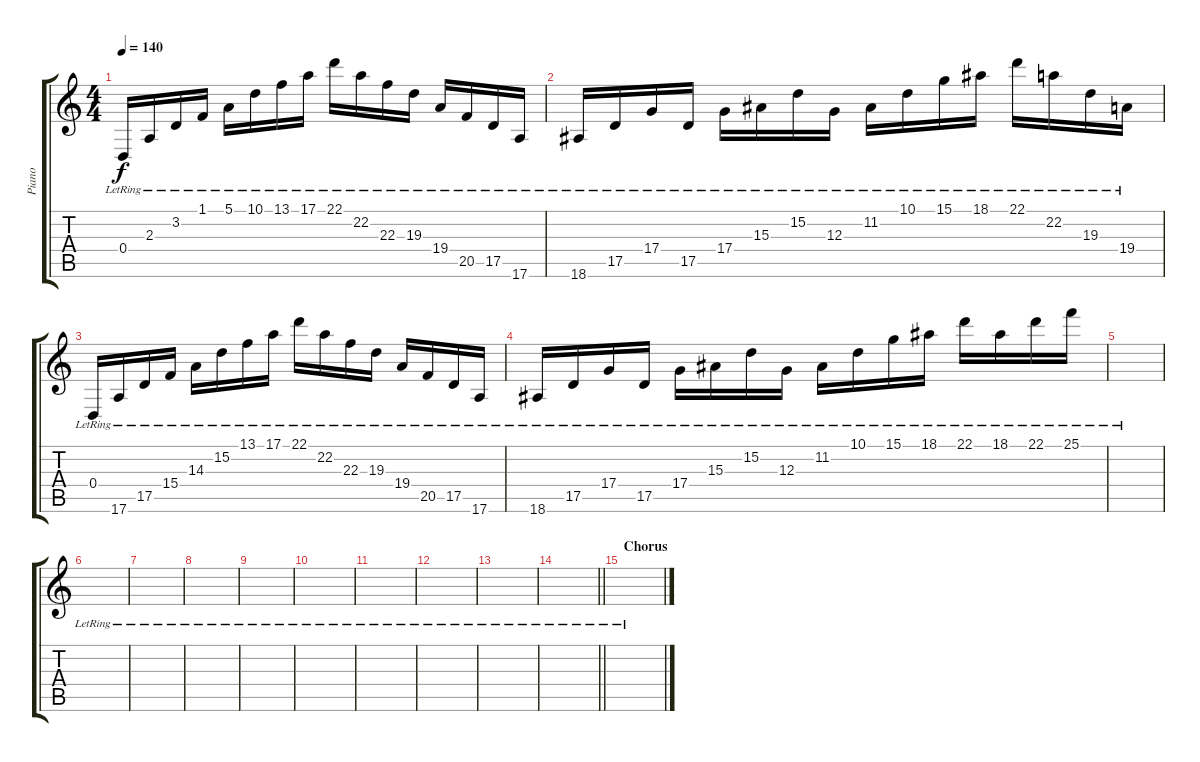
\track ("Piano" "Piano") {instrument acousticgrandpiano}
\staff {score tabs}
\tuning (E4 B3 G3 D3 A2 E2) {hide}
\ts (4 4)
\tempo 140
\clef g2
\ks c
0.4{lr}.16{dy f} 2.3{lr}.16 3.2{lr}.16 1.1{lr}.16 5.1{lr}.16 10.1{lr}.16 13.1{lr}.16 17.1{lr}.16 22.1{lr}.16 22.2{lr}.16 22.3{lr}.16 19.3{lr}.16 19.4{lr}.16 20.5{lr}.16 17.5{lr}.16 17.6{lr}.16 |
18.6{lr}.16 17.5{lr}.16 17.4{lr}.16 17.5{lr}.16 17.4{lr}.16 15.3{lr}.16 15.2{lr}.16 12.3{lr}.16 11.2{lr}.16 10.1{lr}.16 15.1{lr}.16 18.1{lr}.16 22.1{lr}.16 22.2{lr}.16 19.3{lr}.16 19.4{lr}.16 |
0.4{lr}.16 17.6{lr}.16 17.5{lr}.16 15.4{lr}.16 14.3{lr}.16 15.2{lr}.16 13.1{lr}.16 17.1{lr}.16 22.1{lr}.16 22.2{lr}.16 22.3{lr}.16 19.3{lr}.16 19.4{lr}.16 20.5{lr}.16 17.5{lr}.16 17.6{lr}.16 |
18.6{lr}.16 17.5{lr}.16 17.4{lr}.16 17.5{lr}.16 17.4{lr}.16 15.3{lr}.16 15.2{lr}.16 12.3{lr}.16 11.2{lr}.16 10.1{lr}.16 15.1{lr}.16 18.1{lr}.16 22.1{lr}.16 18.1{lr}.16 22.1{lr}.16 25.1{lr}.16 |
|
|
|
|
|
|
|
|
|
\barLineRight lightlight
|
\section ("" "Chorus")
